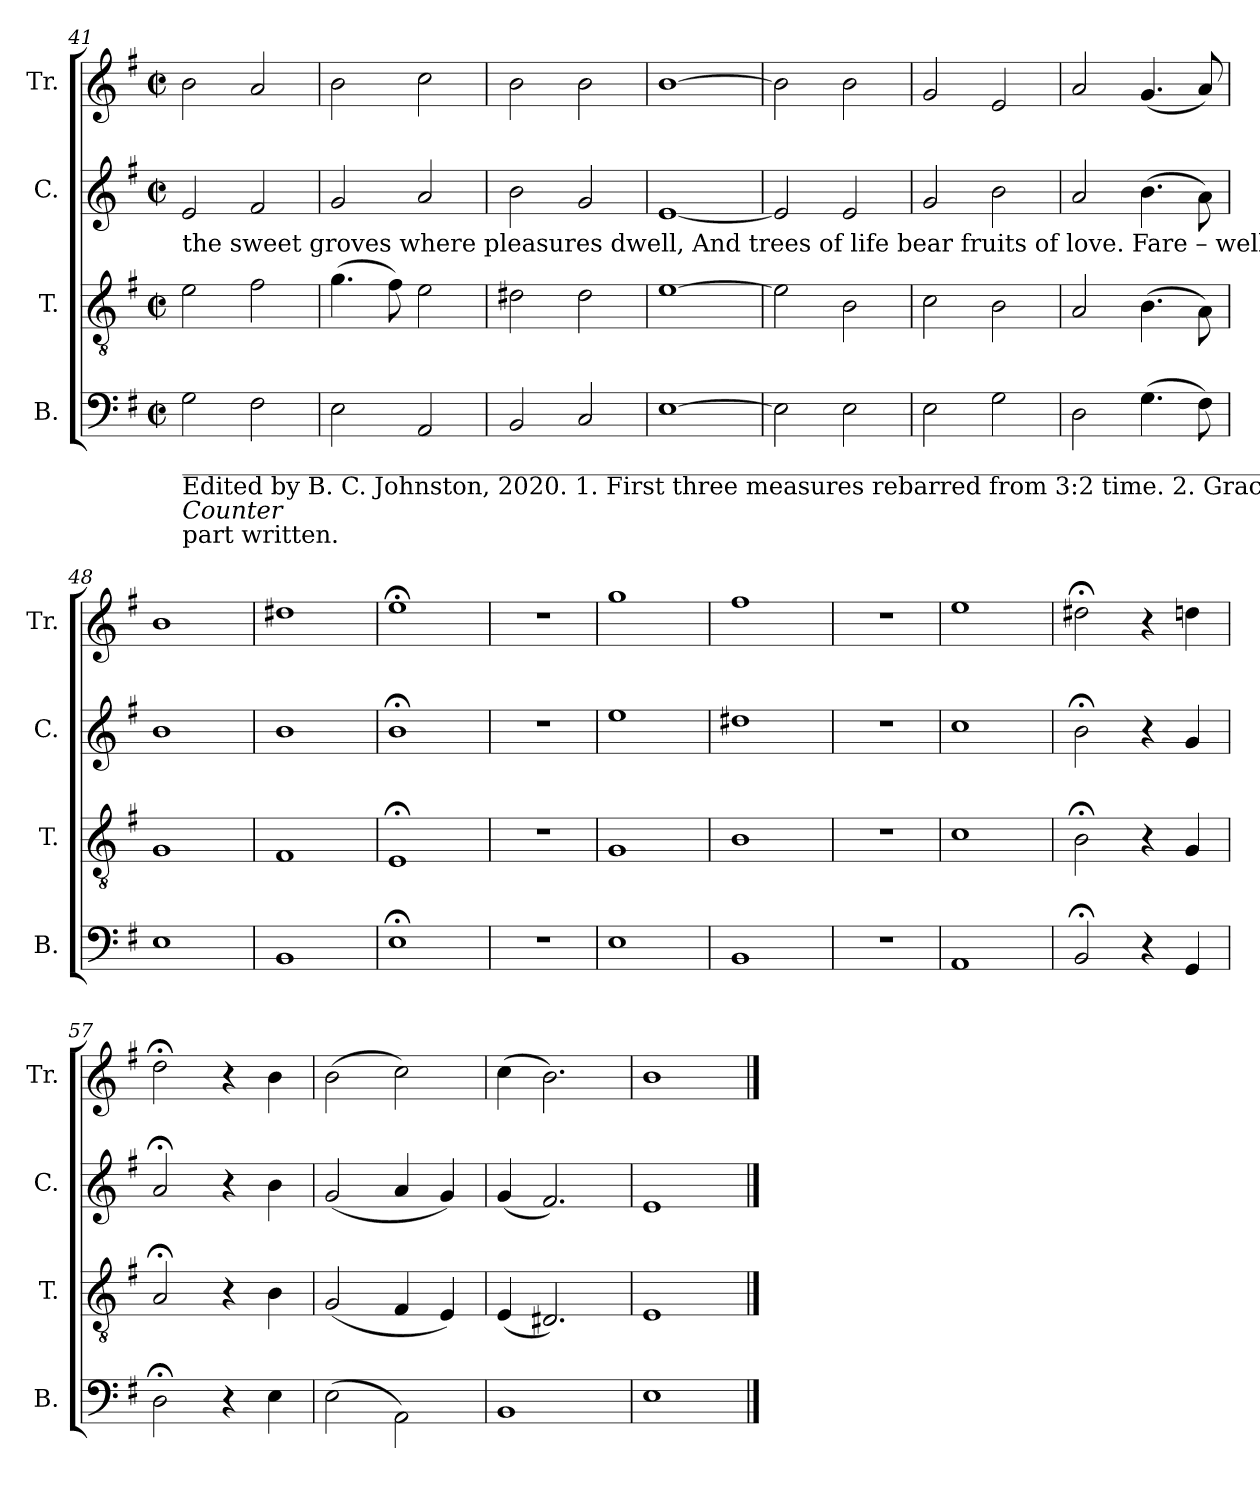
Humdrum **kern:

**kern	**kern	**kern	**kern
*part4	*part3	*part2	*part1
*staff4	*staff3	*staff2	*staff1
*I"B.	*I"T.	*I"C.	*I"Tr.
*I'B.	*I'T.	*I'C.	*I'Tr.
!!LO:LB:g=z
*clefF4	*clefGv2	*clefG2	*clefG2
*k[f#]	*k[f#]	*k[f#]	*k[f#]
*M2/2	*M2/2	*M2/2	*M2/2
*met(c|)	*met(c|)	*met(c|)	*met(c|)
=41	=41	=41	=41
!	!	!LO:TX:b:t=the sweet groves where pleasures dwell,  And trees of  life  bear       fruits    of  love.        Fare – well,        Fare – well,   bright soul,  a     short         fare  –  well.	!
!LO:TX:b:t=_______________________________________________________________________________________________________________________________________________________________	!	!	!
!LO:TX:b:t=Edited by B. C. Johnston, 2020.  1. First three measures rebarred from 3&colon;2 time.  2. Grace quarter-notes converted to normal quarter-notes in measures 31 and 59.  3.	!	!	!
!LO:TX:b:i:t=Counter	!	!	!
!LO:TX:b:t=part written.	!	!	!
2G!\	2e!\	2e!/	2b!\
2F#!\	2f#!\	2f#!/	2a!/
=42	=42	=42	=42
2E!\	(>4.g!\	2g!/	2b!\
.	8f#!\)	.	.
2AA!/	2e!\	2a!/	2cc!\
=43	=43	=43	=43
2BB!/	2d#X!\	2b!\	2b!\
2C!/	2d#!\	2g!/	2b!\
=44	=44	=44	=44
[1E!	[1e!	[1e!	[1b!
=45	=45	=45	=45
2E!\]	2e!\]	2e!/]	2b!\]
2E!\	2B!\	2e!/	2b!\
=46	=46	=46	=46
2E!\	2c!\	2g!/	2g!/
2G!\	2B!\	2b!\	2e!/
=47	=47	=47	=47
2D!\	2A!/	2a!/	2a!/
(>4.G!\	(>4.B!\	(>4.b!\	(<4.g!/
8F#!\)	8A!\)	8a!\)	8a!/)
=48	=48	=48	=48
1E!	1G!	1b!	1b!
=49	=49	=49	=49
1BB!	1F#!	1b!	1dd#X!
=50	=50	=50	=50
1E;<!	1E;<!	1b;<!	1ee;<!
=51	=51	=51	=51
1r	1r	1r	1r
=52	=52	=52	=52
1E!	1G!	1ee!	1gg!
=53	=53	=53	=53
1BB!	1B!	1dd#X!	1ff#!
=54	=54	=54	=54
1r	1r	1r	1r
=55	=55	=55	=55
1AA!	1c!	1cc!	1ee!
=56	=56	=56	=56
2BB;<!/	2B;<!\	2b;<!\	2dd#X;<!\
4r	4r	4r	4r
4GG!/	4G!/	4g!/	4ddn!\
=57	=57	=57	=57
2D;<!\	2A;<!/	2a;<!/	2dd;<!\
4r	4r	4r	4r
4E!\	4B!\	4b!\	4b!\
=58	=58	=58	=58
*	*	*	*^
(>2E!\	(<2G!/	(<2g!/	(>2b!\	2ryy
2AA!\)	4F#!/	4a!/	2cc!\)	2ryy
.	4E!/)	4g!/)	.	.
*	*	*	*v	*v
=59	=59	=59	=59
1BB!	(<4E!/	(<4g!/	(>4cc!\
.	2.D#X!/)	2.f#!/)	2.b!\)
=60	=60	=60	=60
1E!	1E!	1e!	1b!
==	==	==	==
*-	*-	*-	*-
